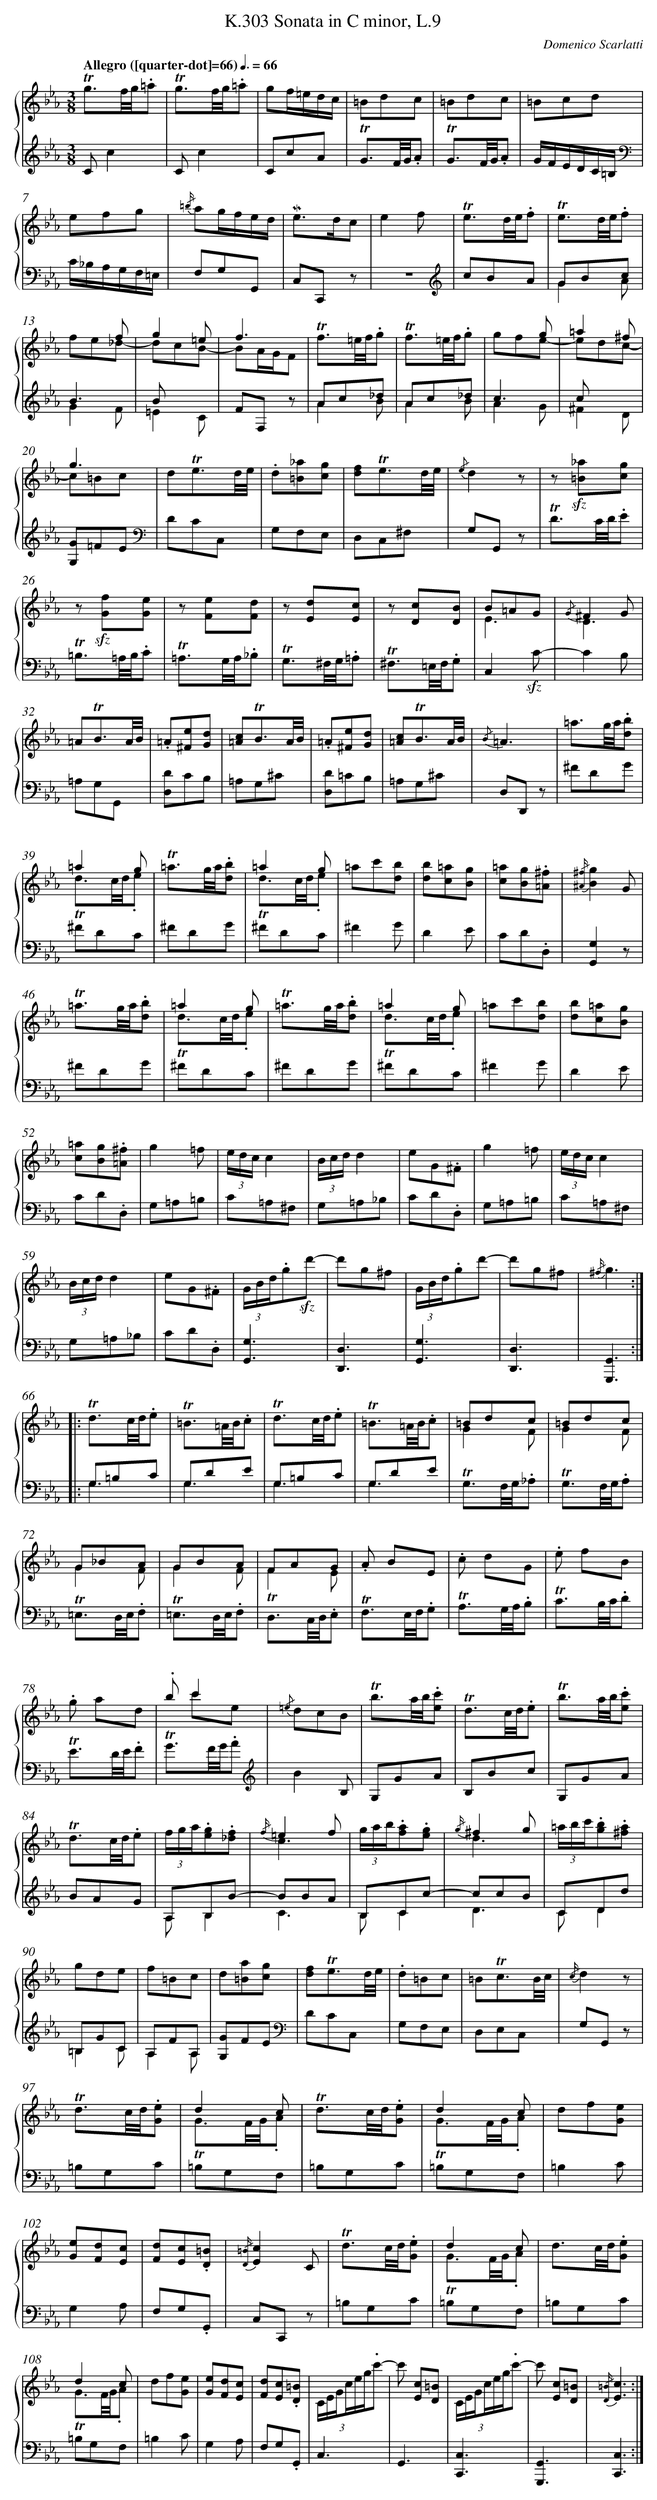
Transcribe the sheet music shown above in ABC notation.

X:1
T: Sonata in C minor, L.9, K.303
C: Domenico Scarlatti
L: 1/8
M: 3/8
Q: "Allegro ([quarter-dot]=66)" 3/8=66
%%staves {1 2}
V: 1 clef=treble
V: 2 clef=treble
K: Eb
[V:1] !trill!g3/f//g//.=a |
[V:2] Cc2 |
[V:1] !trill!g3/f//g//.=a |
[V:2] Cc2 |
[V:1] gf/=e/d/c/ |
[V:2] CcA |
[V:1] =Bdc |
[V:2] !trill!G3/F//G//.A |
[V:1] =Bdc |
[V:2] !trill!G3/F//G//.A |
[V:1] =Bcd |
[V:2] G/F/E/D/C/=B,/[K:clef=bass] |
[V:1] efg |
[V:2] C/_B,/A,/G,/F,/=E,/ |
[V:1] {/=b/} ag/f/e/d/ |
[V:2] F,G,G,, |
[V:1] !mordent!e>dc |
[V:2] C,C,, z |
[V:1] e2f |
[V:2] z3[K:clef=treble] |
[V:1] !trill!e3/d//e//.f |
[V:2] cBA |
[V:1] !trill!e3/d//e//.f |
[V:2] GBc & G2A |
[V:1] x2f & fe_d- |
[V:2] B3 & G2F |
[V:1] g2=e & dcB- |
[V:2] Bx2 & =E2C |
[V:1] f3 & BA/G/F |
[V:2] FF, z |
[V:1] !trill!f3/=e//f//.g |
[V:2] Ac_d & A2B |
[V:1] !trill!f3/=e//f//.g |
[V:2] Ac_d & A2B |
[V:1] x2g & gfe- |
[V:2] c3 & A2G |
[V:1] =a2^f & edc- |
[V:2] cx2 & ^F2D |
[V:1] g3 & c=Bc |
[V:2] [G,G]=FE[K:clef=bass] |
[V:1] d!trill!e3/d//e// |
[V:2] DCC, |
[V:1] .d[=B_a][cg] |
[V:2] G,F,E, |
[V:1] [df]!trill!e3/d//e// |
[V:2] D,C,^F, |
[V:1] {/e}d2z |
[V:2] G,G,, z |
[V:1] z !sfz![=B_a][cg] |
[V:2] !trill!D3/C//D//.E |
[V:1] z !sfz![Gf][Ge] |
[V:2] !trill!=B,3/=A,//B,//.C |
[V:1] z [Fe][Fd] |
[V:2] !trill!=A,3/G,//A,//._B, |
[V:1] z [Ed][Ec] |
[V:2] !trill!G,3/^F,//G,//.=A, |
[V:1] z [Dc][DB] |
[V:2] !trill!^F,3/=E,//F,//.G, |
[V:1] B=AG & E3 |
[V:2] C,2!sfz!C- |
[V:1] {/G}^F2G & D3 |
[V:2] C2B, |
[V:1] =A!trill!B3/A//B// |
[V:2] =A,G,G,, |
[V:1] .=A[^Fe][Gd] |
[V:2] [D,D]CB, |
[V:1] [=Ac]!trill!B3/A//B// |
[V:2] =A,G,^C |
[V:1] .=A[^Fe][Gd] |
[V:2] [D,D]=CB, |
[V:1] [=Ac]!trill!B3/A//B// |
[V:2] =A,G,^C |
[V:1] {/B}=A3 |
[V:2] D,D,, z |
[V:1] =a3/g//a//.[db] |
[V:2] ^FDG |
[V:1] =a2g & !trill!d3/c//d//.e |
[V:2] ^FDC |
[V:1] !trill!=a3/g//a//.[db] |
[V:2] ^FDG |
[V:1] =a2g & !trill!d3/c//d//.e |
[V:2] ^FDC |
[V:1] =ac'[db] |
[V:2] ^F2G |
[V:1] [db][c=a][Bg] |
[V:2] D2E |
[V:1] [c=a][Bg].[=A^f] |
[V:2] CD.D, |
[V:1] {/[^A/^f/]}[B2g2]G |
[V:2] [G,,2G,2]z |
[V:1] !trill!=a3/g//a//.[db] |
[V:2] ^FDG |
[V:1] =a2g & !trill!d3/c//d//.e |
[V:2] ^FDC |
[V:1] !trill!=a3/g//a//.[db] |
[V:2] ^FDG |
[V:1] =a2g & !trill!d3/c//d//.e |
[V:2] ^FDC |
[V:1] =ac'[db] |
[V:2] ^F2G |
[V:1] [db][c=a][Bg] |
[V:2] D2E |
[V:1] [c=a][Bg].[=A^f] |
[V:2] CD.D, |
[V:1] g2=f |
[V:2] G,=A,=B, |
[V:1] (3e/d/c/c2 |
[V:2] C=A,^F, |
[V:1] (3B/c/d/d2 |
[V:2] G,=A,_B, |
[V:1] eG.^F |
[V:2] CD.D, |
[V:1] g2=f |
[V:2] G,=A,=B, |
[V:1] (3e/d/c/c2 |
[V:2] C=A,^F, |
[V:1] (3B/c/d/d2 |
[V:2] G,=A,_B, |
[V:1] eG.^F |
[V:2] CD.D, |
[V:1] (3G/B/d/.g!sfz!d'- |
[V:2] [G,,3G,3] |
[V:1] d'g^f |
[V:2] [D,,3D,3] |
[V:1] (3G/B/d/.gd'- |
[V:2] [G,,3G,3] |
[V:1] d'g^f |
[V:2] [D,,3D,3] |
[V:1] {/^f/}g3 :|]|:
[V:2] [G,,,3G,,3] :|]|:
[V:1] !trill!d3/c//d//.e |
[V:2] G,=B,C & G,3 |
[V:1] !trill!=B3/=A//B//.c |
[V:2] G,DE & G,3 |
[V:1] !trill!d3/c//d//.e |
[V:2] G,=B,C & G,3 |
[V:1] !trill!=B3/=A//B//.c |
[V:2] G,DE & G,3 |
[V:1] =Bdc & G2F |
[V:2] !trill!G,3/F,//G,//._A, |
[V:1] =Bdc & G2F |
[V:2] !trill!G,3/F,//G,//.A, |
[V:1] G_BA & G2F |
[V:2] !trill!=E,3/D,//E,//.F, |
[V:1] GBA & G2F |
[V:2] !trill!=E,3/D,//E,//.F, |
[V:1] FAG & F2E |
[V:2] !trill!D,3/C,//D,//.E, |
[V:1] .A BE |
[V:2] !trill!F,3/E,//F,//.G, |
[V:1] .c dG |
[V:2] !trill!A,3/G,//A,//.B, |
[V:1] .e fB |
[V:2] !trill!C3/B,//C//.D |
[V:1] .g ad |
[V:2] !trill!E3/D//E//.F |
[V:1] .bc'2 & xc'e |
[V:2] !trill!G3/F//G//.A[K:clef=treble] |
[V:1] {/=e} dcB |
[V:2] B2B, |
[V:1] !trill!b3/a//b//.[ec'] |
[V:2] G,GA |
[V:1] !trill!d3/c//d//.e |
[V:2] B,Bc |
[V:1] !trill!b3/a//b//.[ec'] |
[V:2] G,GA |
[V:1] !trill!d3/c//d//.e |
[V:2] BAG |
[V:1] (3f/g/a/.[eg].[_df] |
[V:2] A,B,B- & A,B,2 |
[V:1] {/f/}=e2f & c3 |
[V:2] BBA & C3 |
[V:1] (3g/a/b/.[fa].[eg] |
[V:2] B,Cc- & B,C2 |
[V:1] {/g/}^f2g & d3 |
[V:2] ccB & D3 |
[V:1] (3=a/b/c'/.[gb].[^fa] |
[V:2] CDd & CD2 |
[V:1] gde |
[V:2] =B,GC & =B,2C |
[V:1] f=Bc |
[V:2] A,FA, & A,2A, |
[V:1] d[=Ba][cg] |
[V:2] [G,G]FE[K:clef=bass] |
[V:1] [df]!trill!e3/d//e// |
[V:2] DCC, |
[V:1] .d=Bc |
[V:2] G,F,E, |
[V:1] =B!trill!c3/B//c// |
[V:2] D,E,C, |
[V:1] {/c/}d2z |
[V:2] G,G,, z |
[V:1] !trill!d3/c//d//.[Ge] |
[V:2] =B,G,C |
[V:1] d2c & !trill!G3/F//G//.A |
[V:2] =B,G,F, |
[V:1] !trill!d3/c//d//.[Ge] |
[V:2] =B,G,C |
[V:1] d2c & !trill!G3/F//G//.A |
[V:2] =B,G,F, |
[V:1] df[Ge] |
[V:2] =B,2C |
[V:1] [Ge][Fd][Ec] |
[V:2] G,2A, |
[V:1] [Fd][Ec].[D=B] |
[V:2] F,G,.G,, |
[V:1] {/[D/=B/]}[E2c2]C |
[V:2] C,C,, z |
[V:1] !trill!d3/c//d//.[Ge] |
[V:2] =B,G,C |
[V:1] d2c & !trill!G3/F//G//.A |
[V:2] =B,G,F, |
[V:1] d3/c//d//.[Ge] |
[V:2] =B,G,C |
[V:1] d2c & !trill!G3/F//G//.A |
[V:2] =B,G,F, |
[V:1] df[Ge] |
[V:2] =B,2C |
[V:1] [Ge][Fd][Ec] |
[V:2] G,2A, |
[V:1] [Fd][Ec].[D=B] |
[V:2] F,G,.G,, |
[V:1] (3:2:6C/E/G/!beambr1!c/e/g/.c'- |
[V:2] C,3 |
[V:1] c' [Ec][D=B] |
[V:2] G,,3 |
[V:1] (3:2:6C/E/G/!beambr1!c/e/g/.c'- |
[V:2] [C,,3C,3] |
[V:1] c' [Ec][D=B] |
[V:2] [G,,,3G,,3] |
[V:1] {/[D/=B/]}[E3c3] :|]
[V:2] [C,,3C,3] :|]
